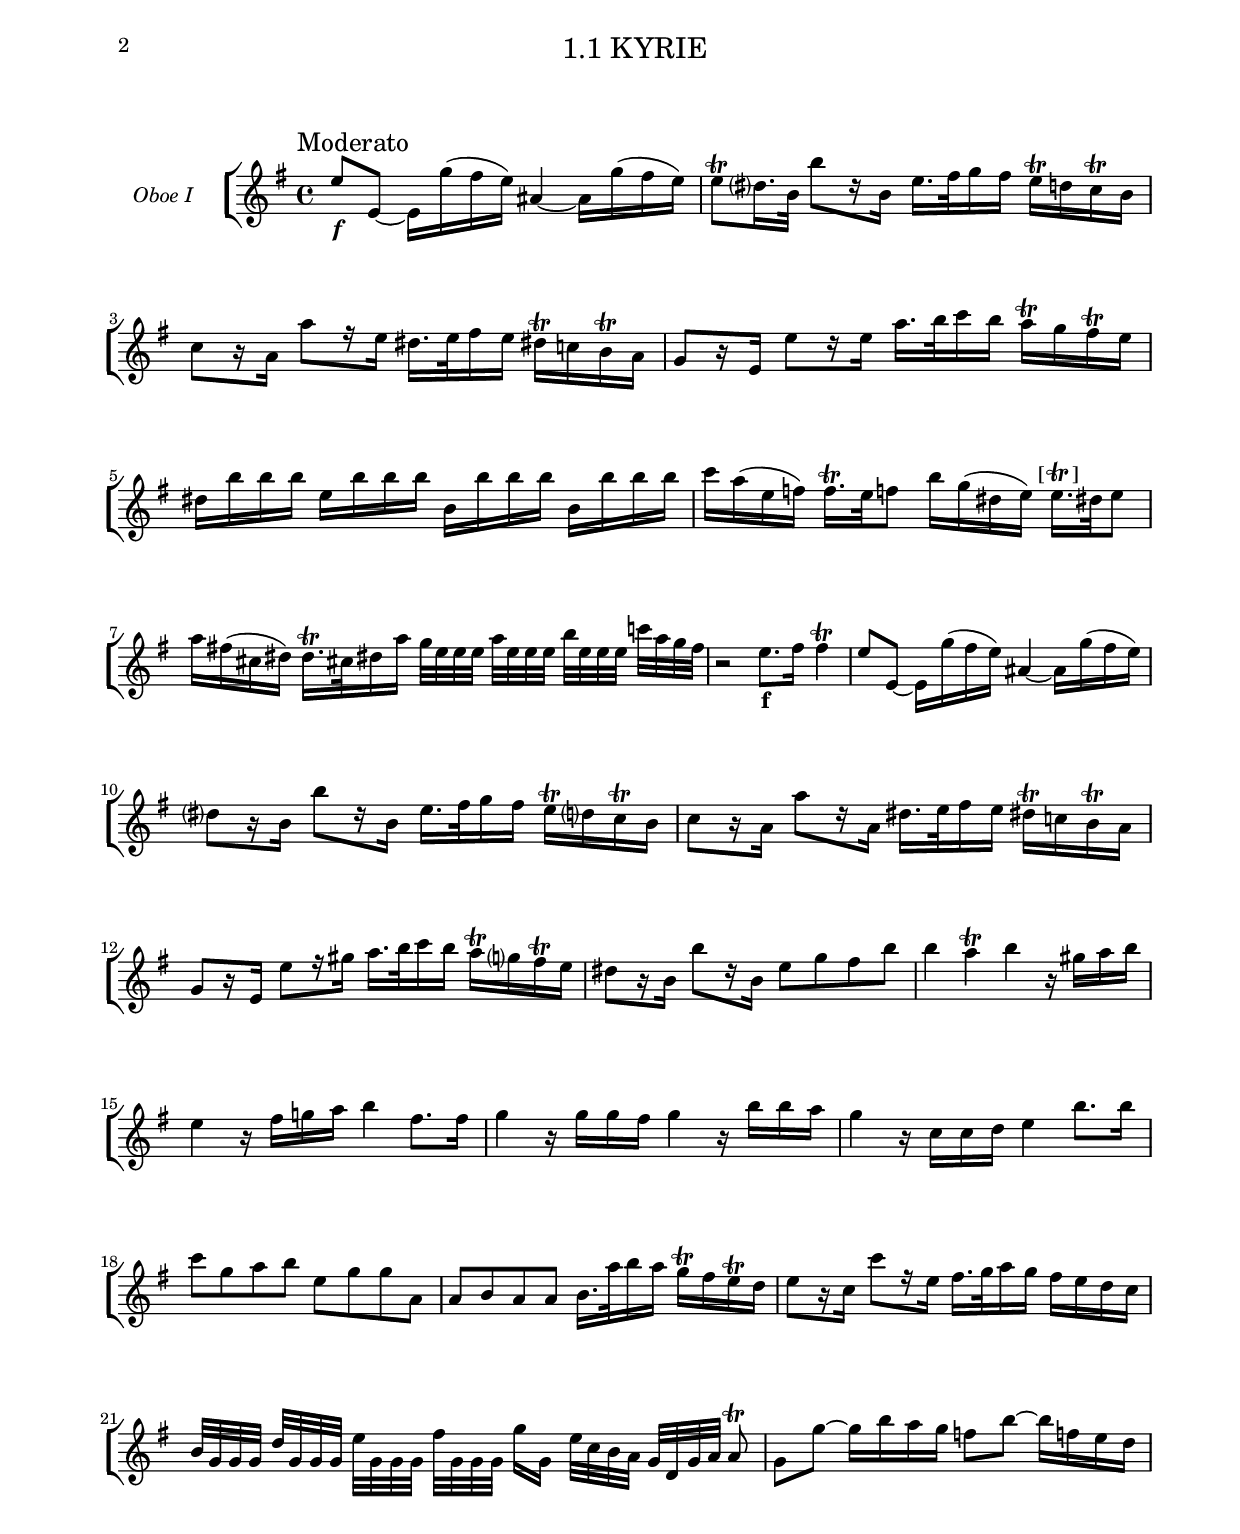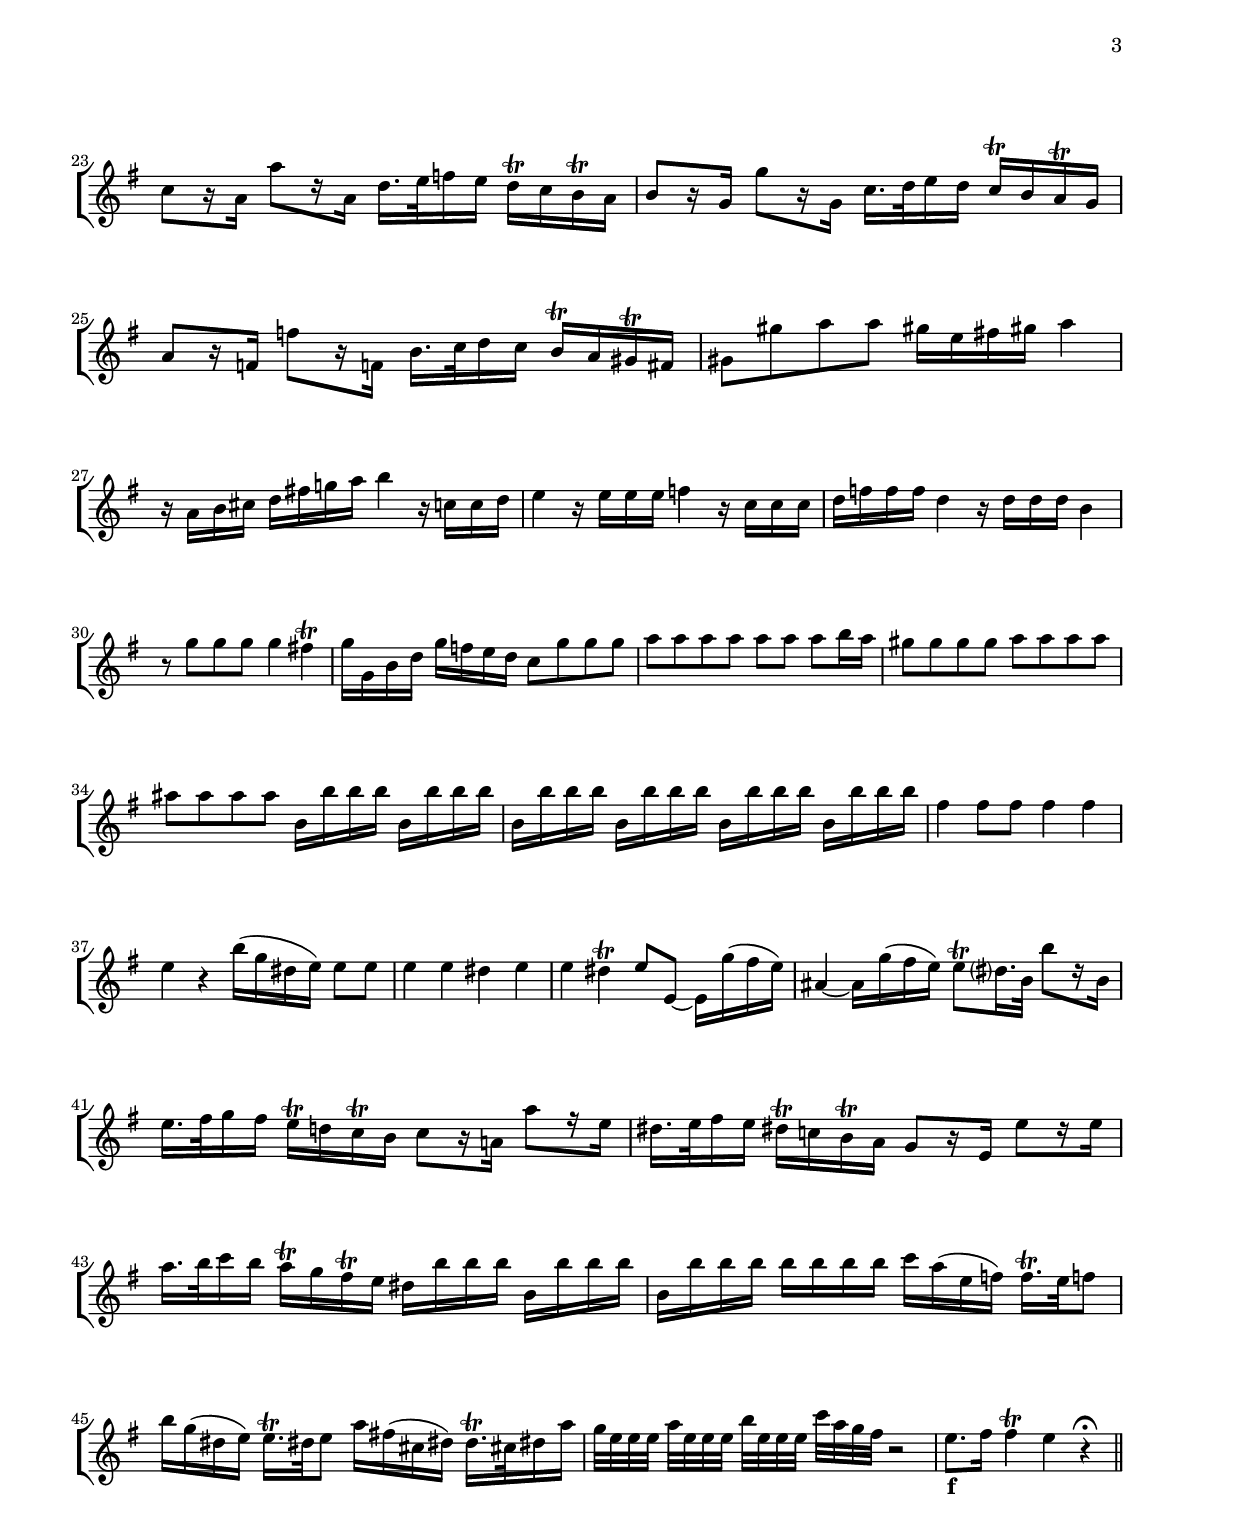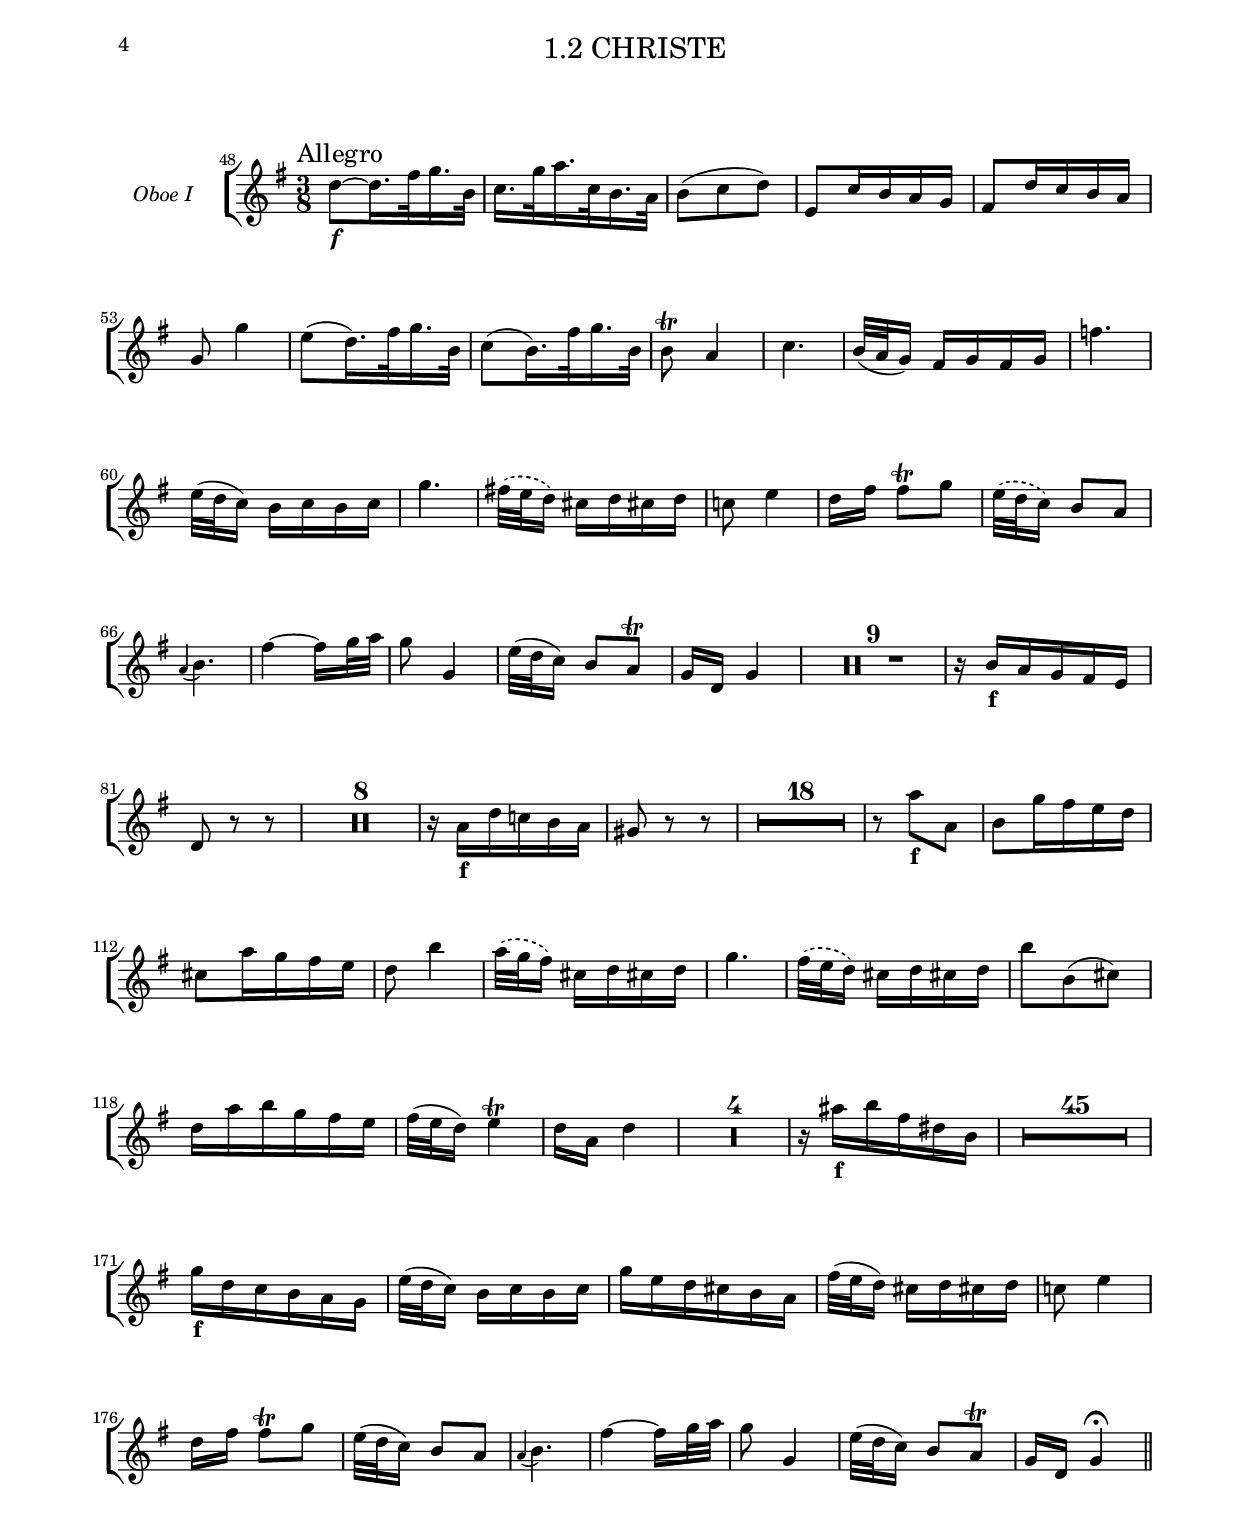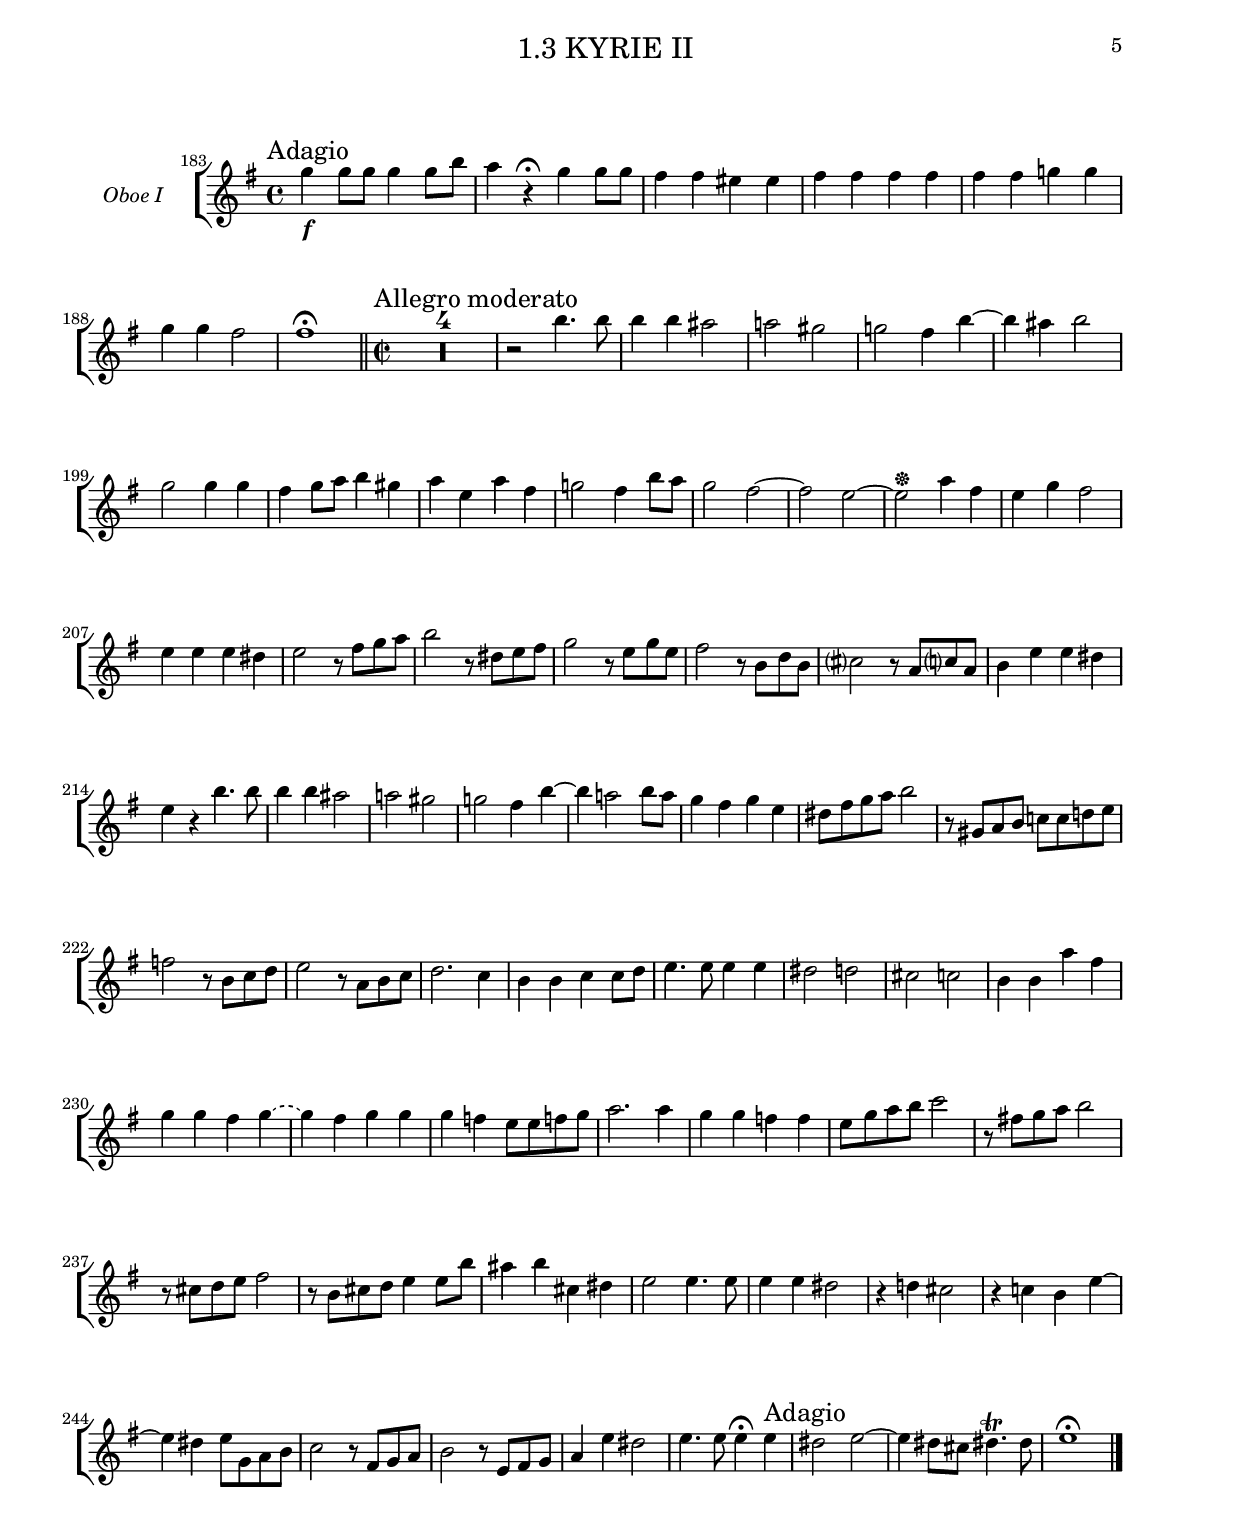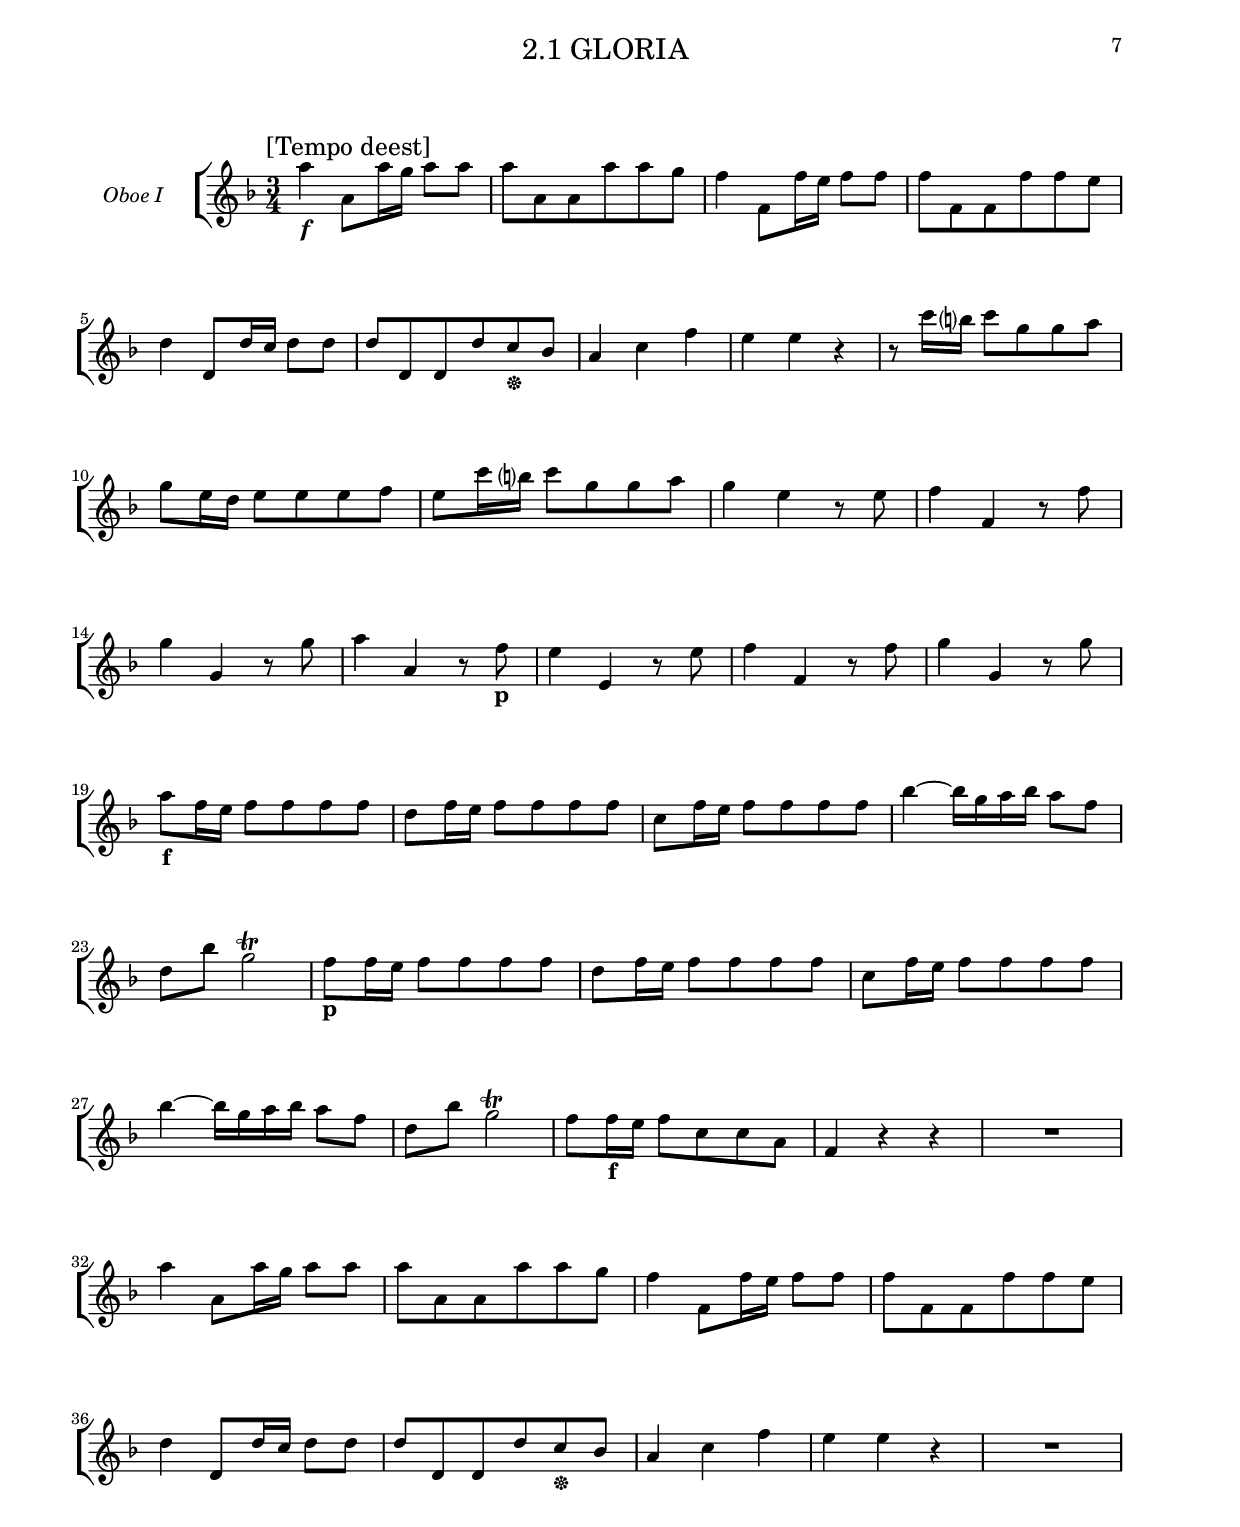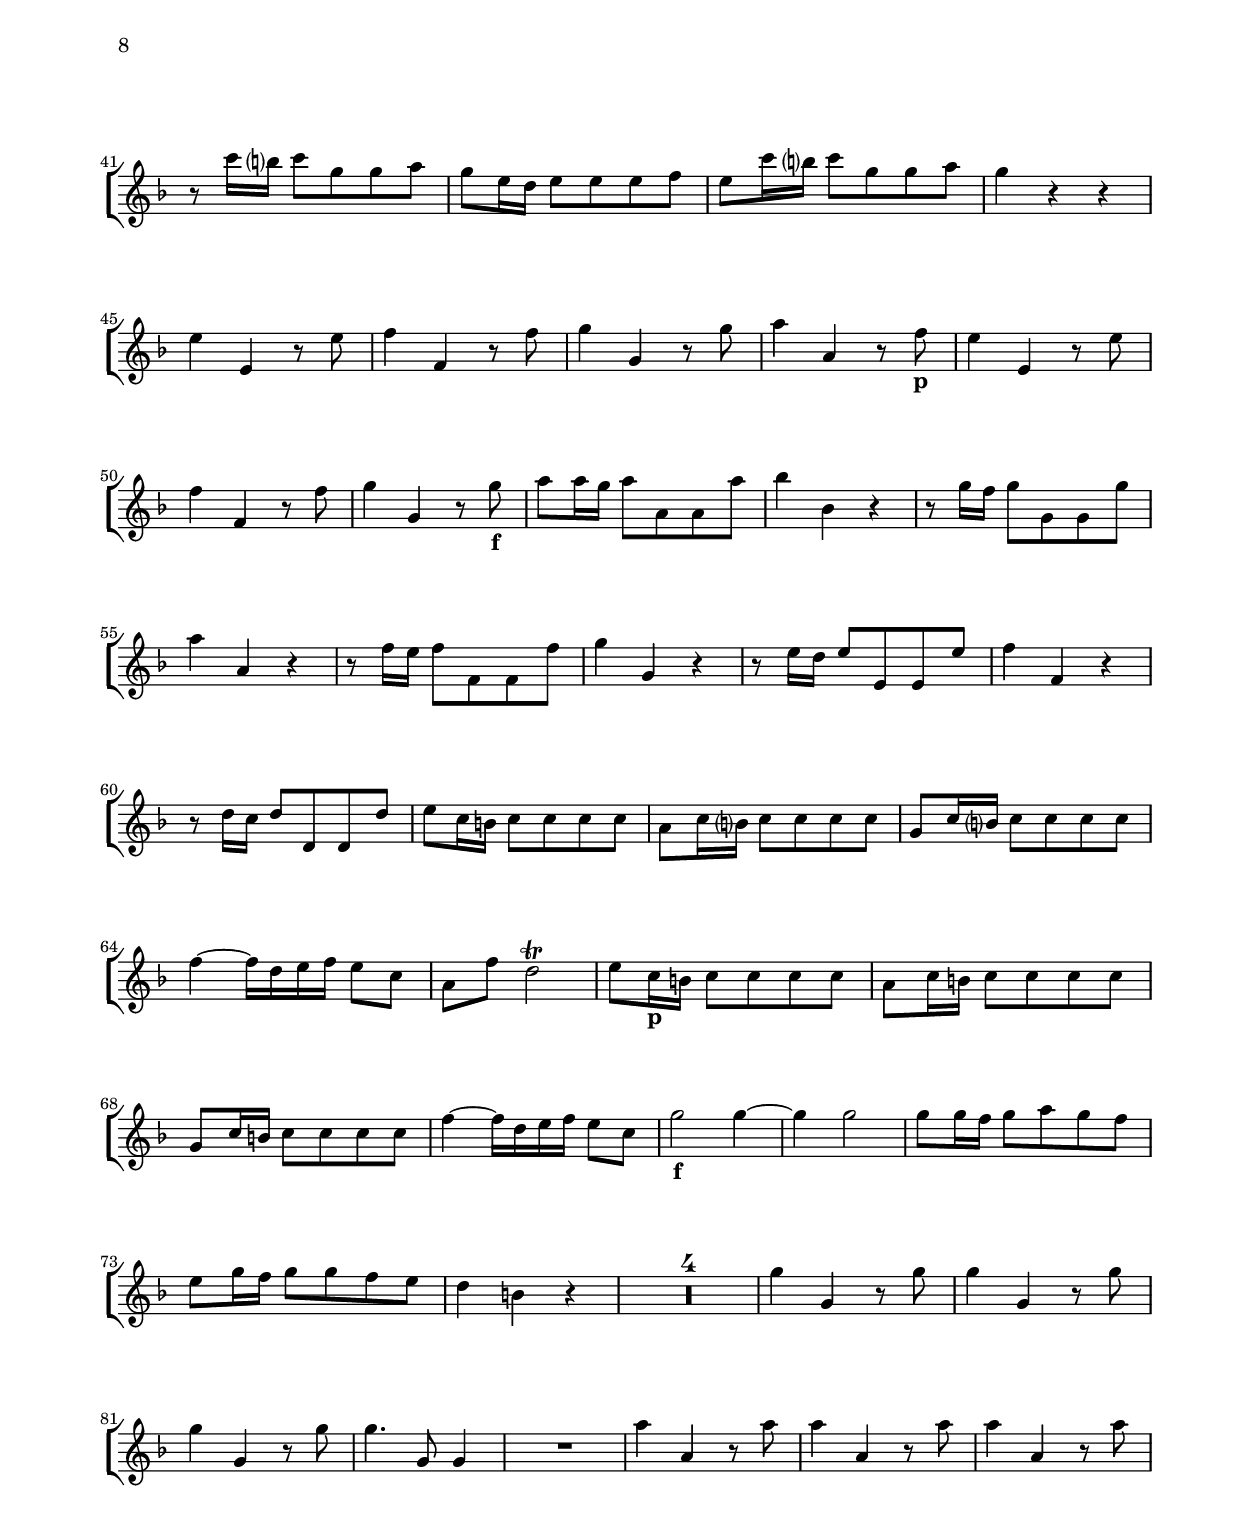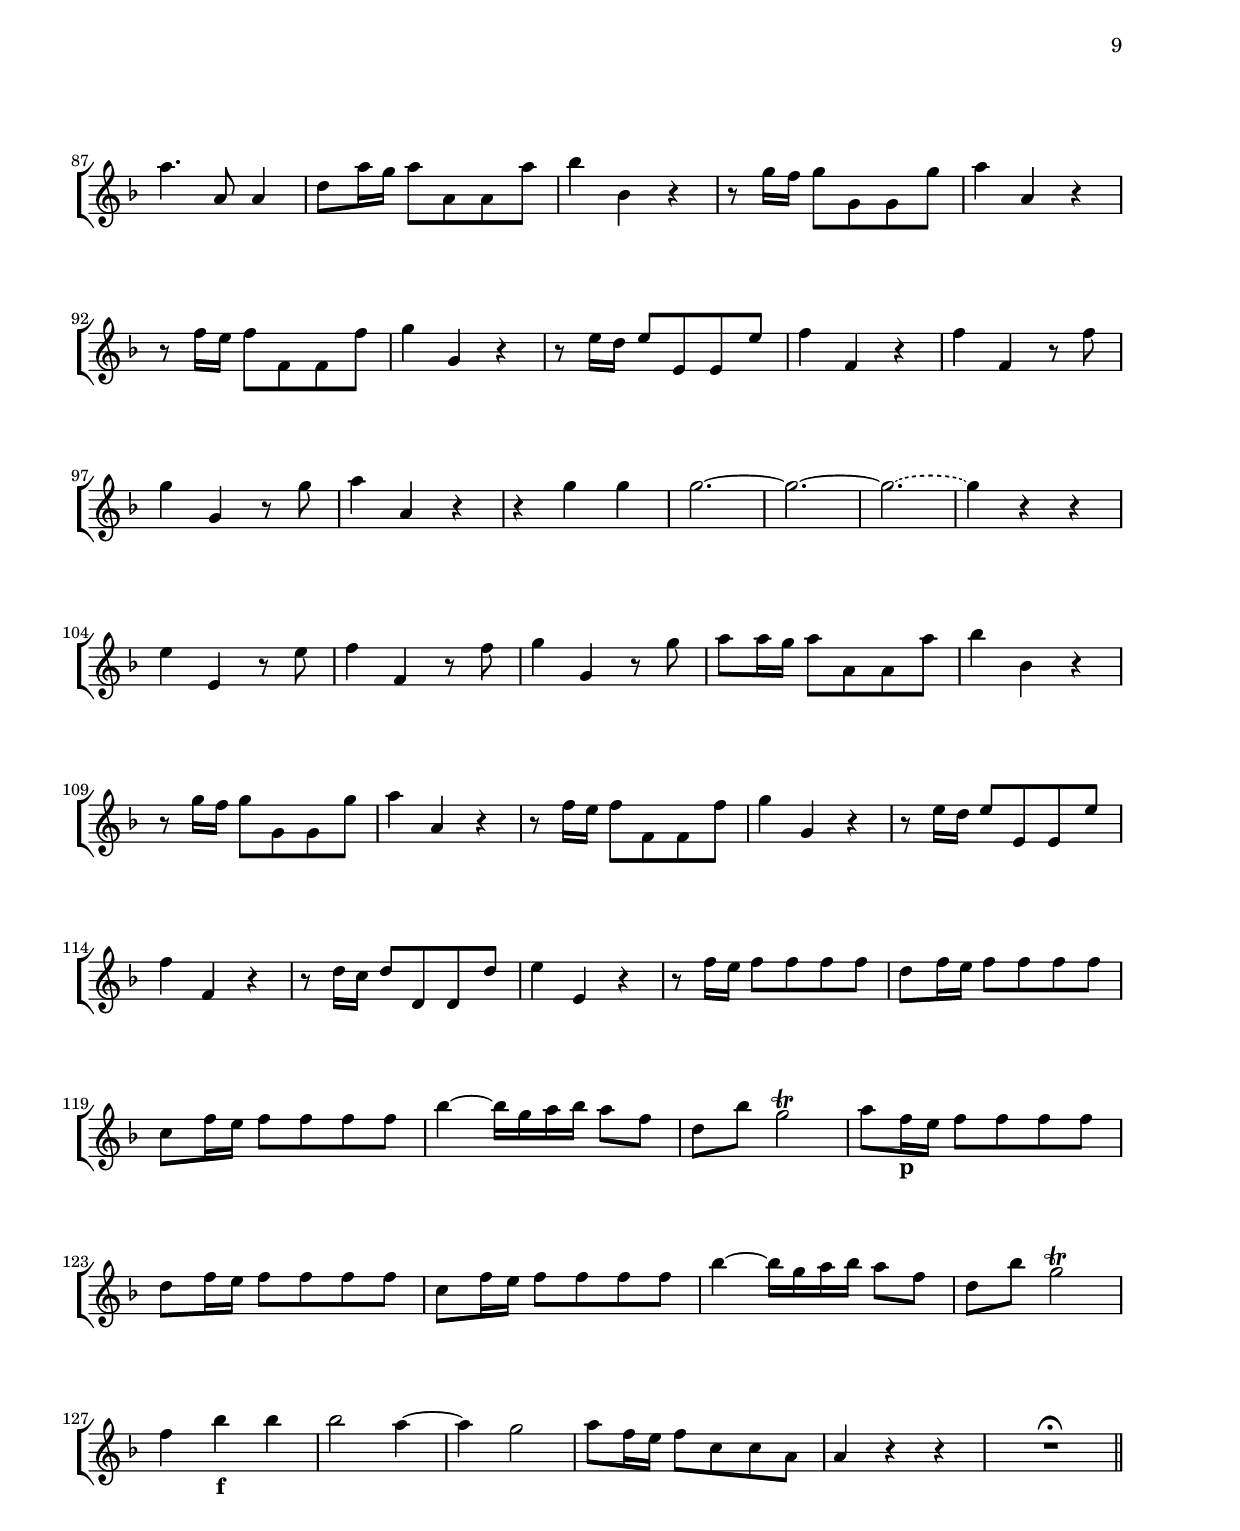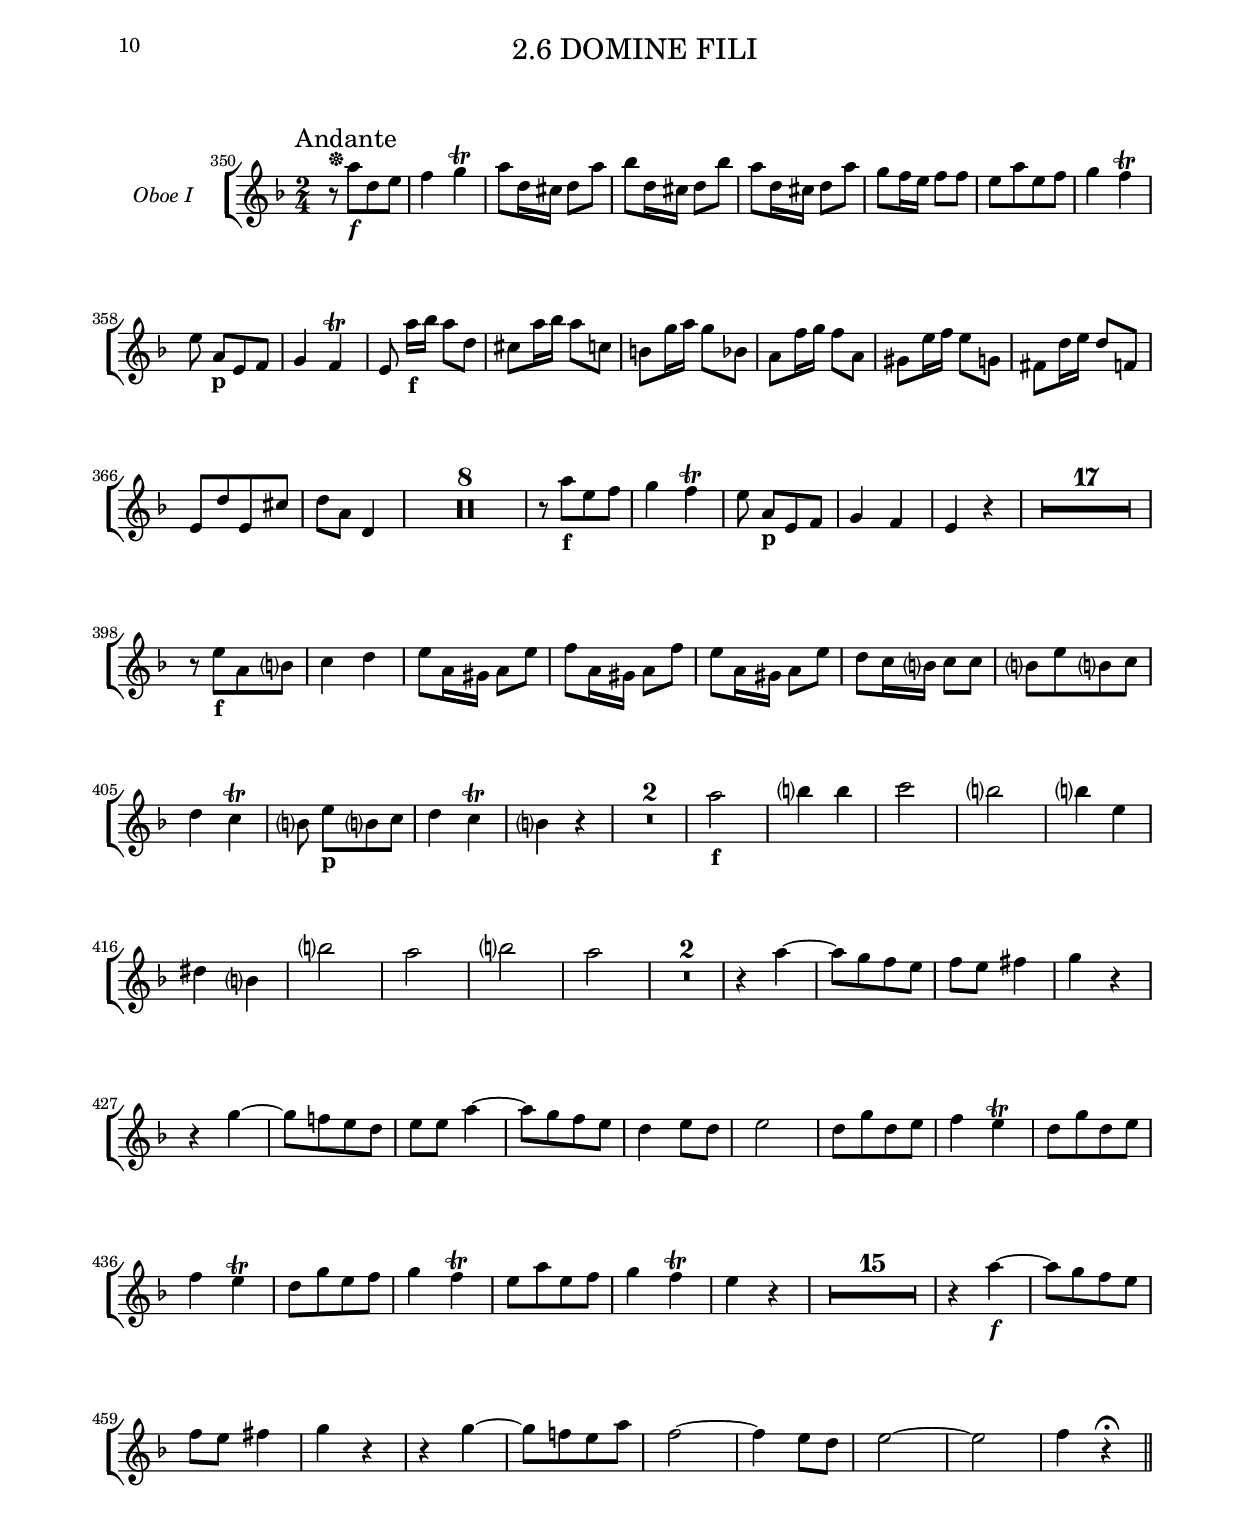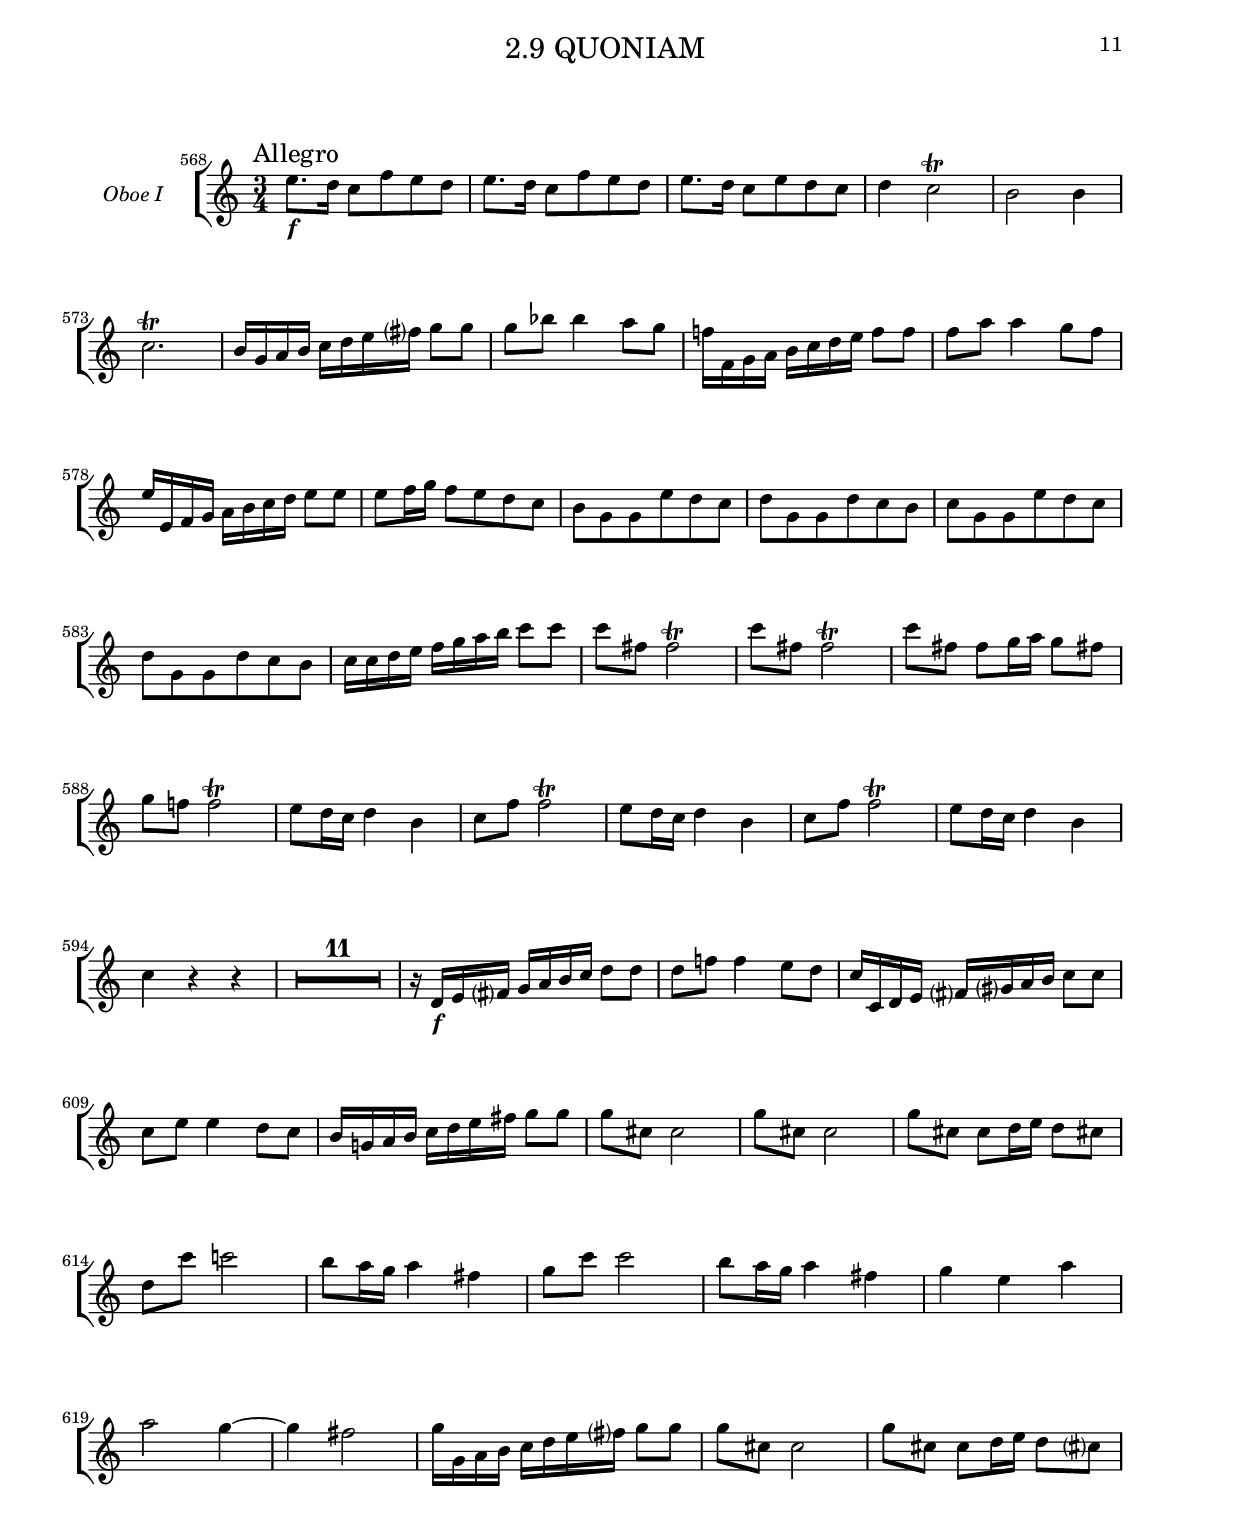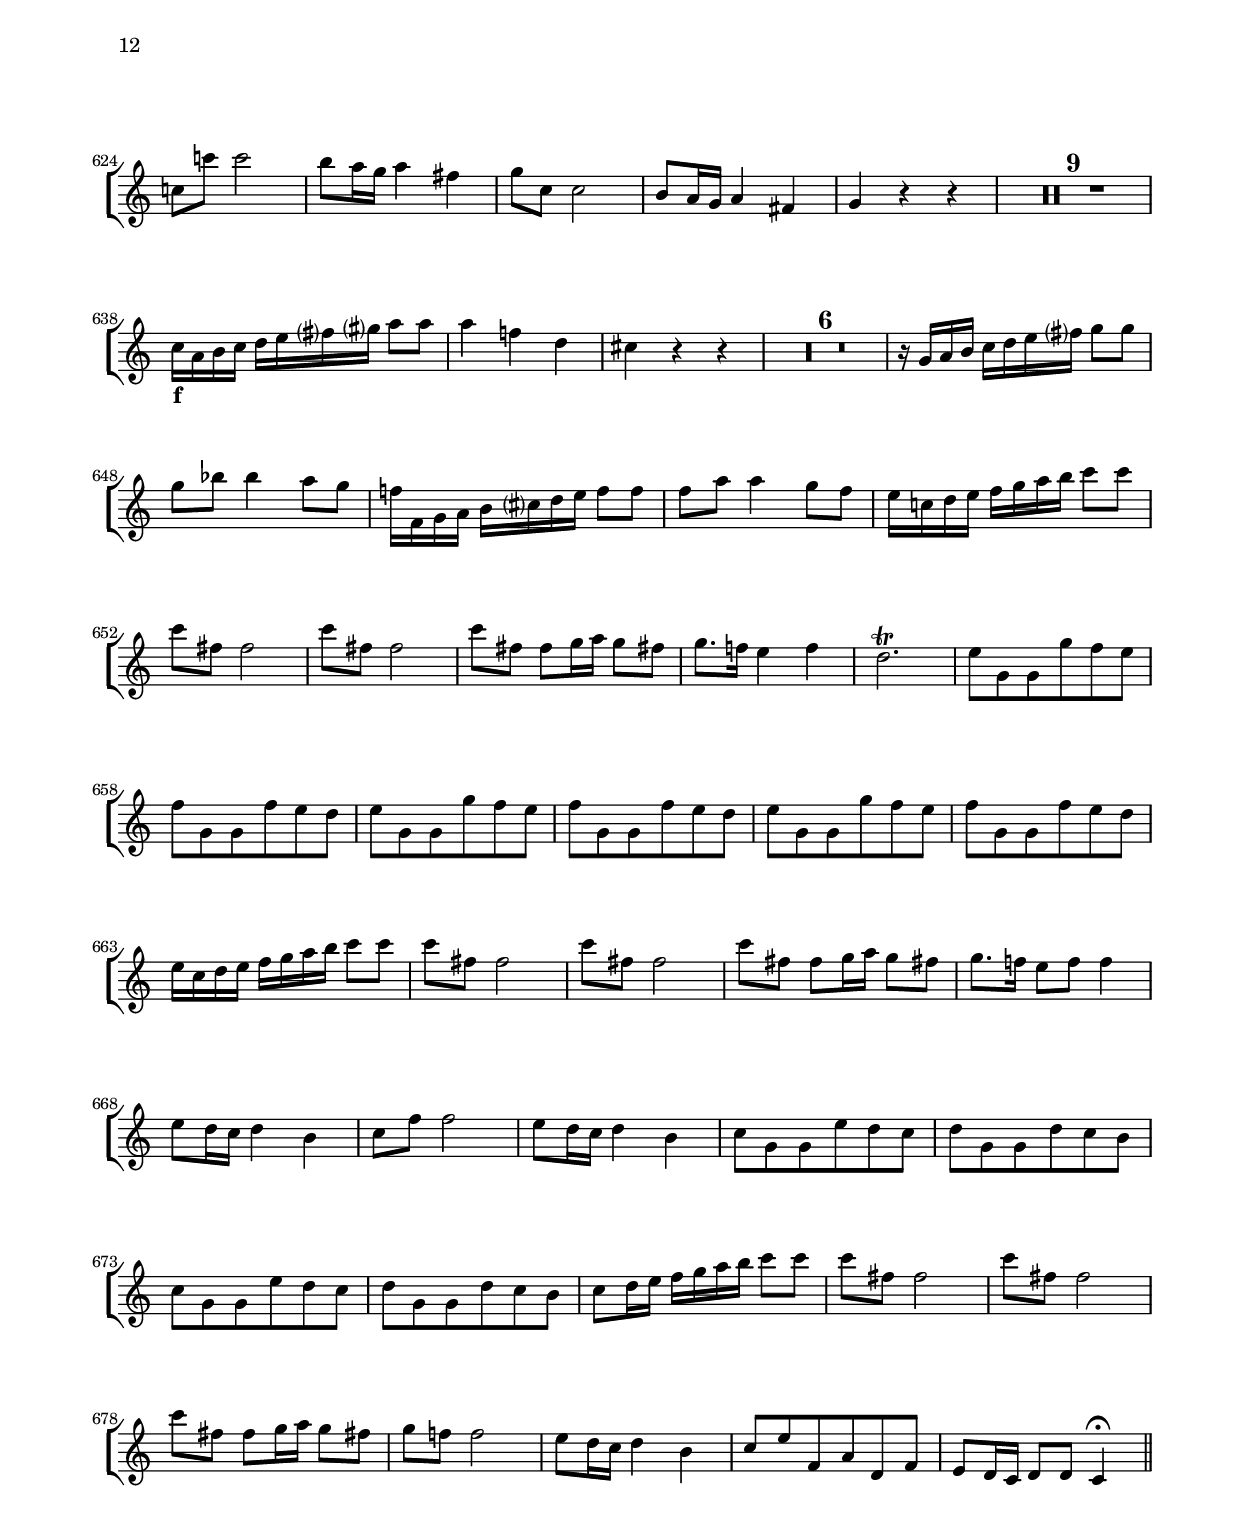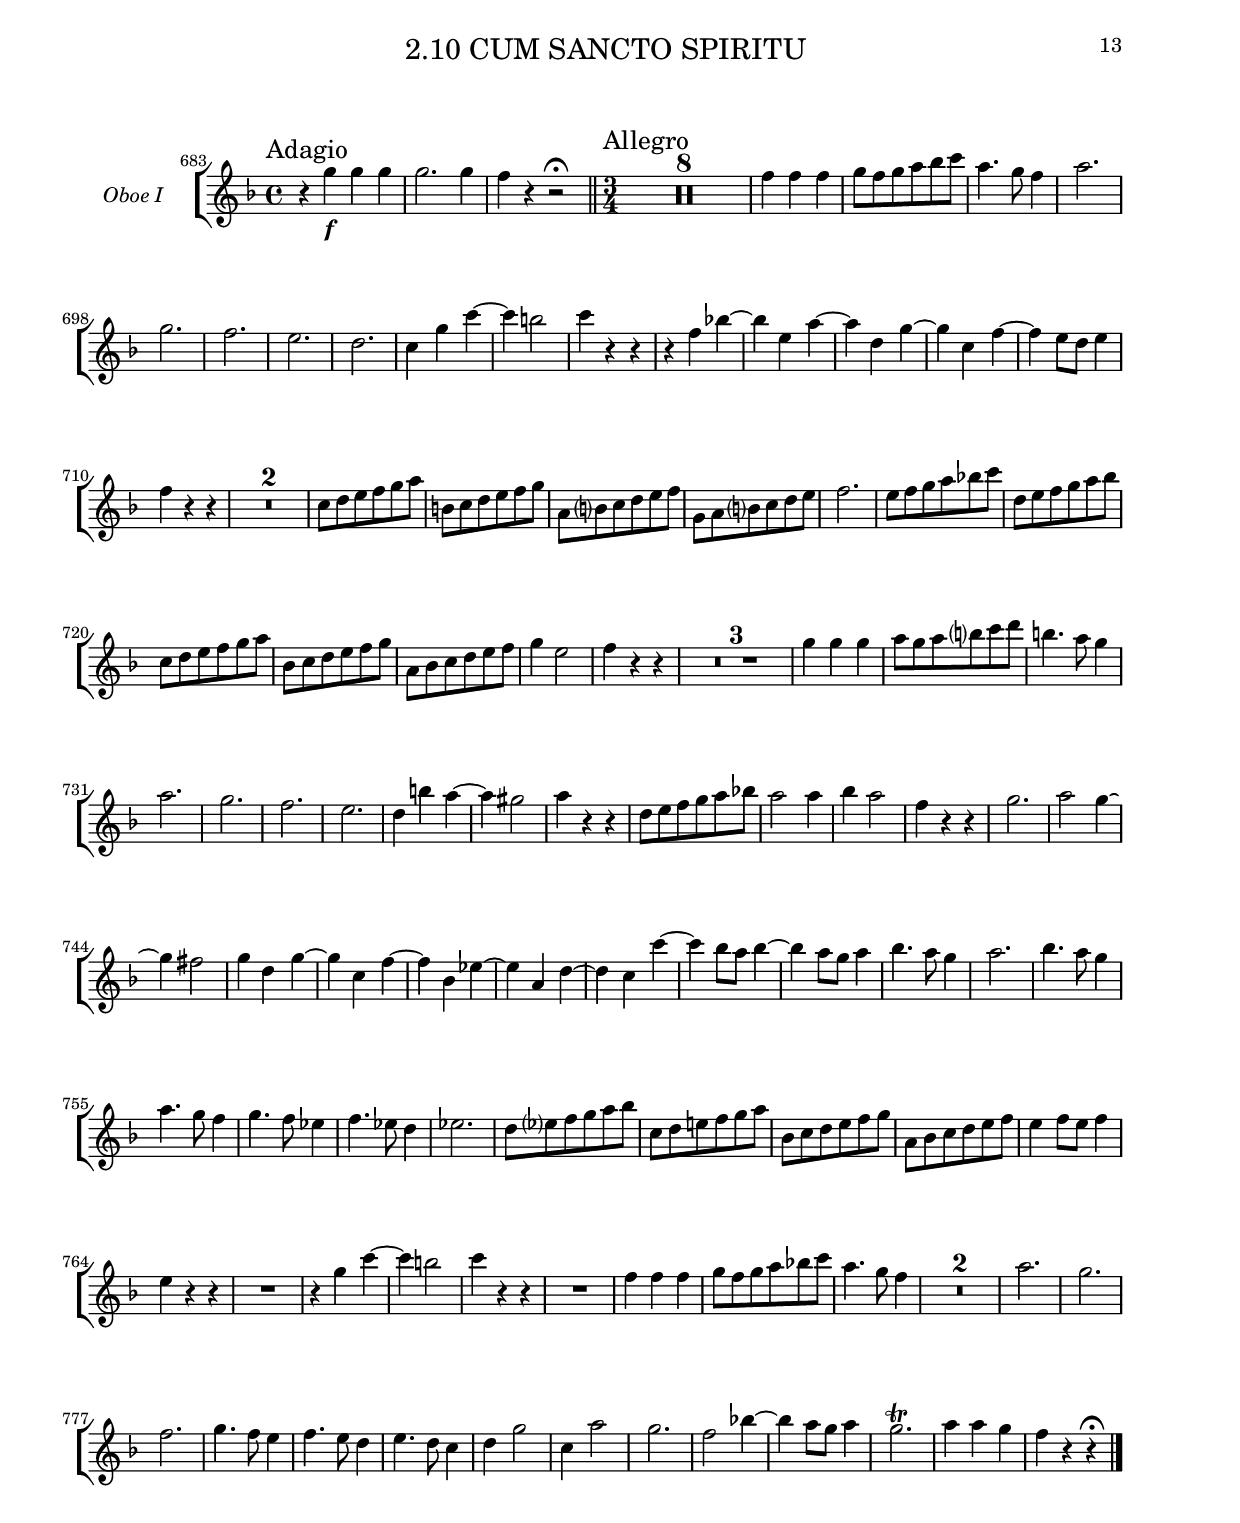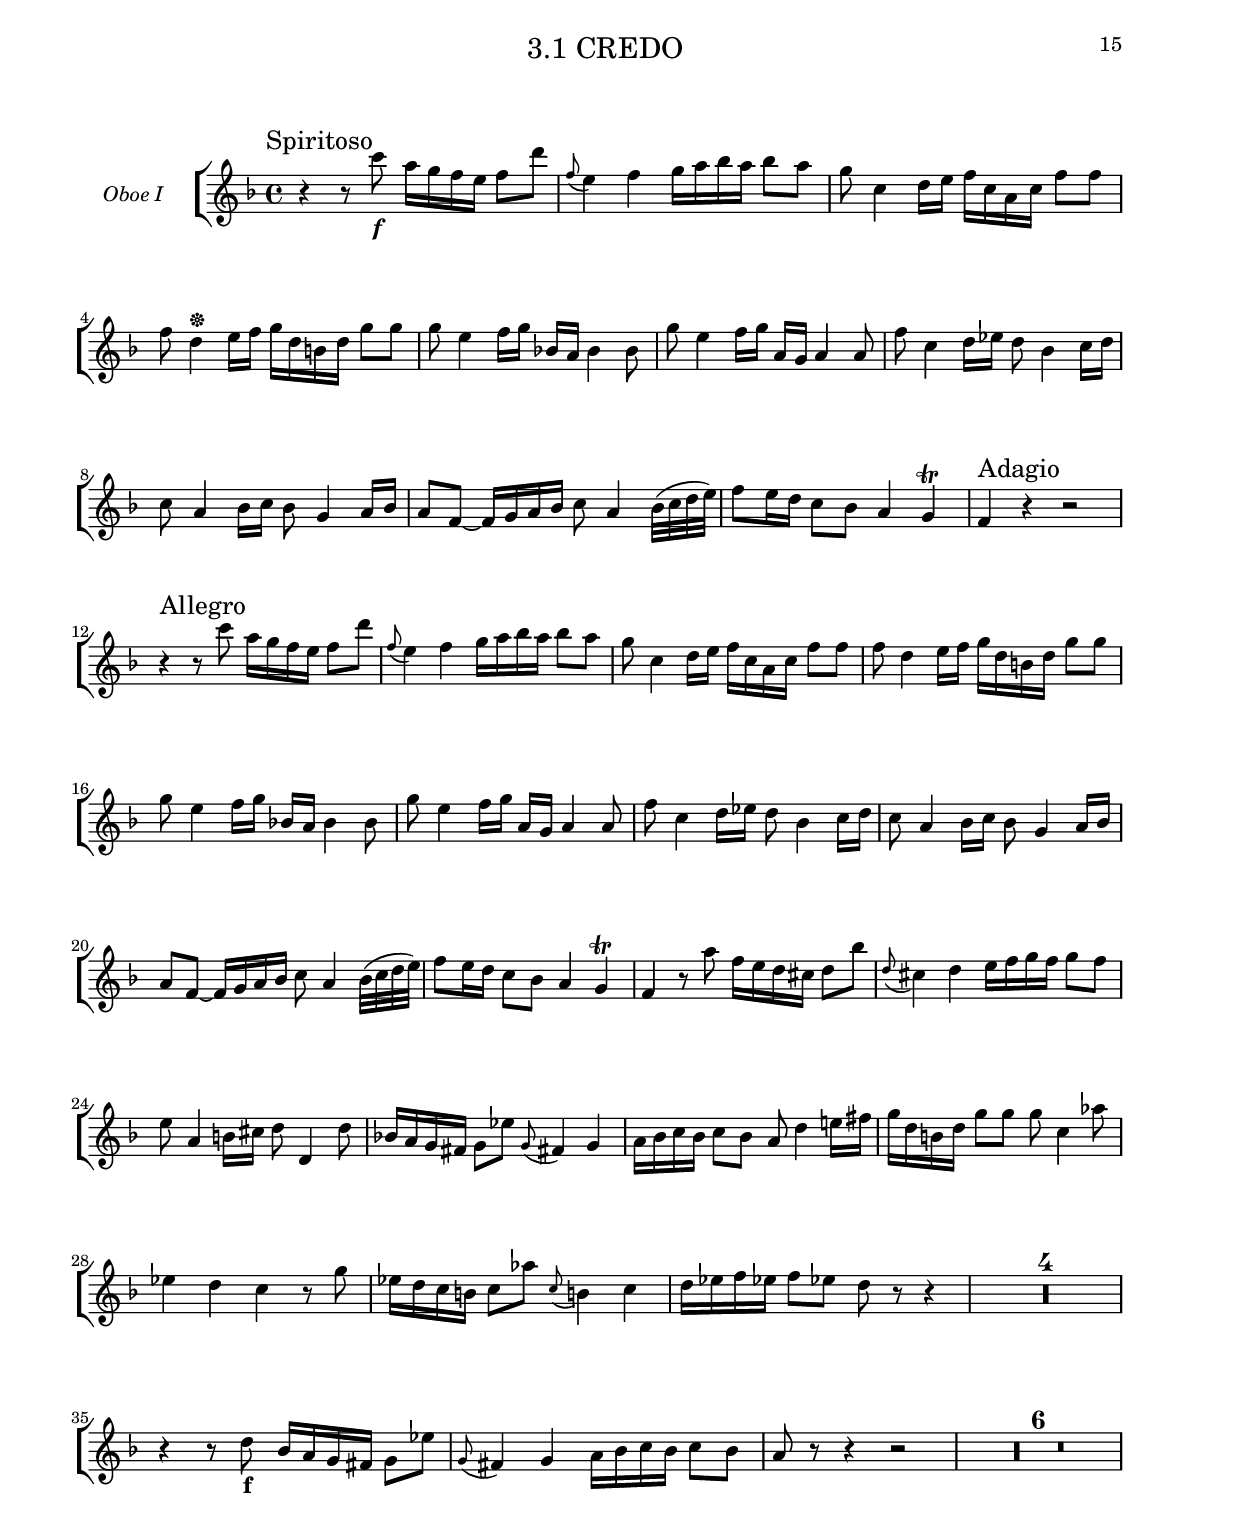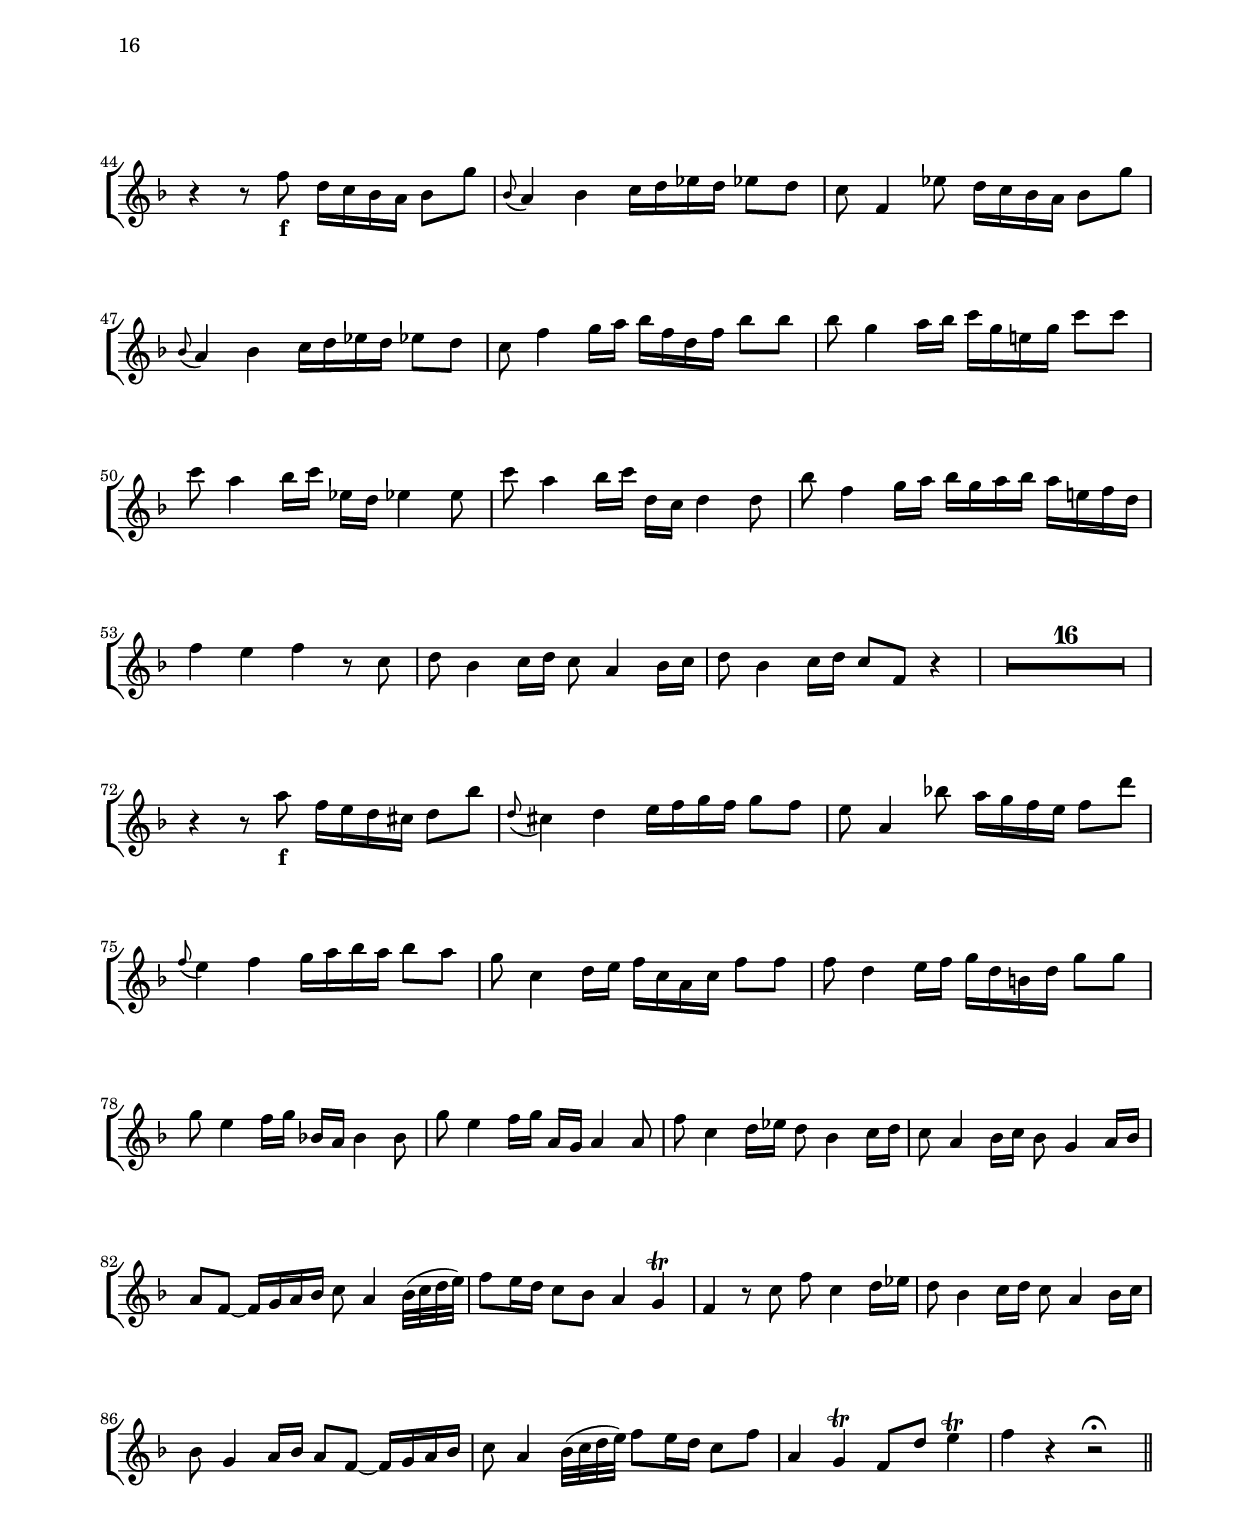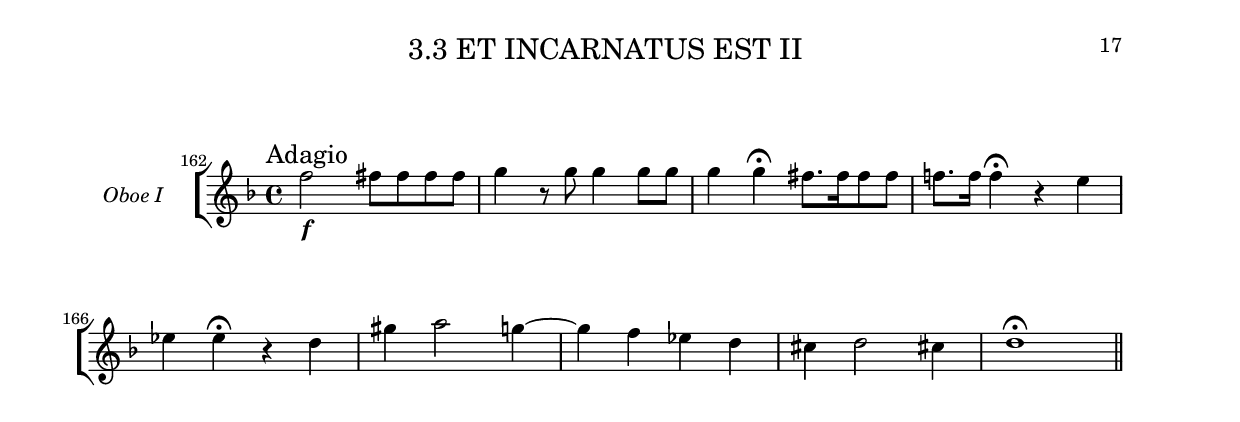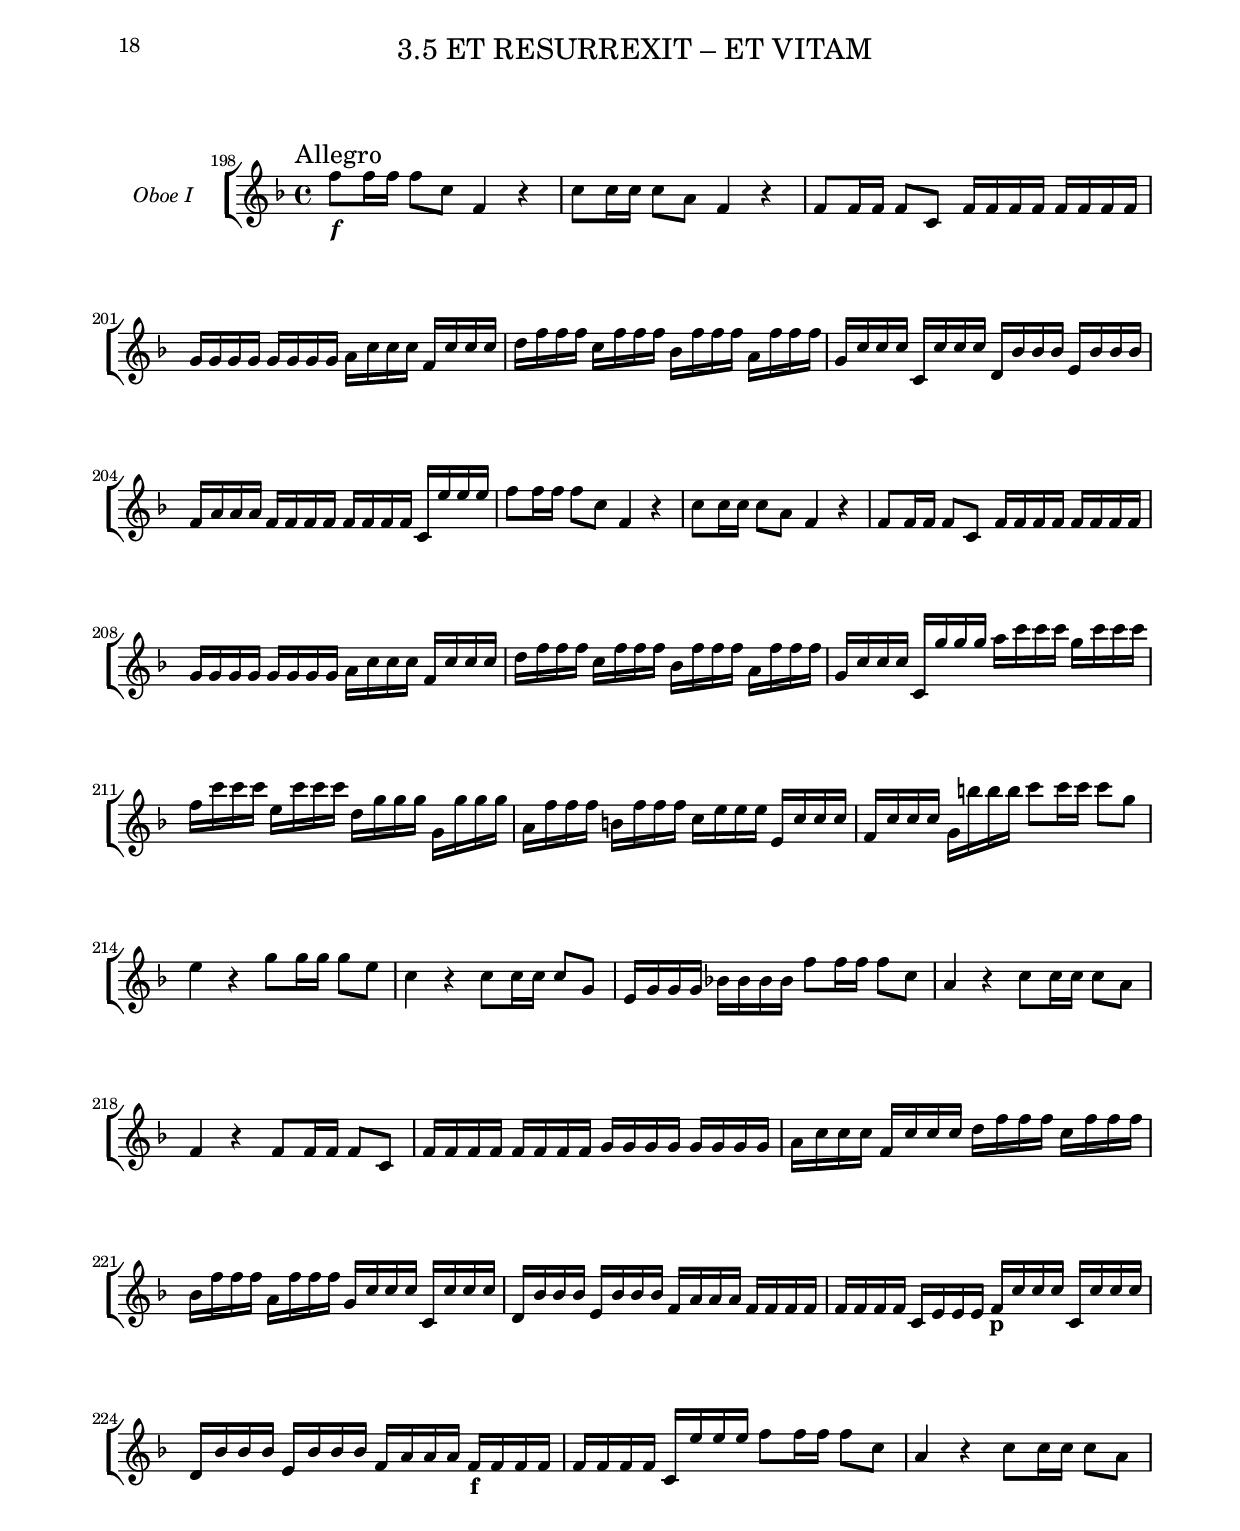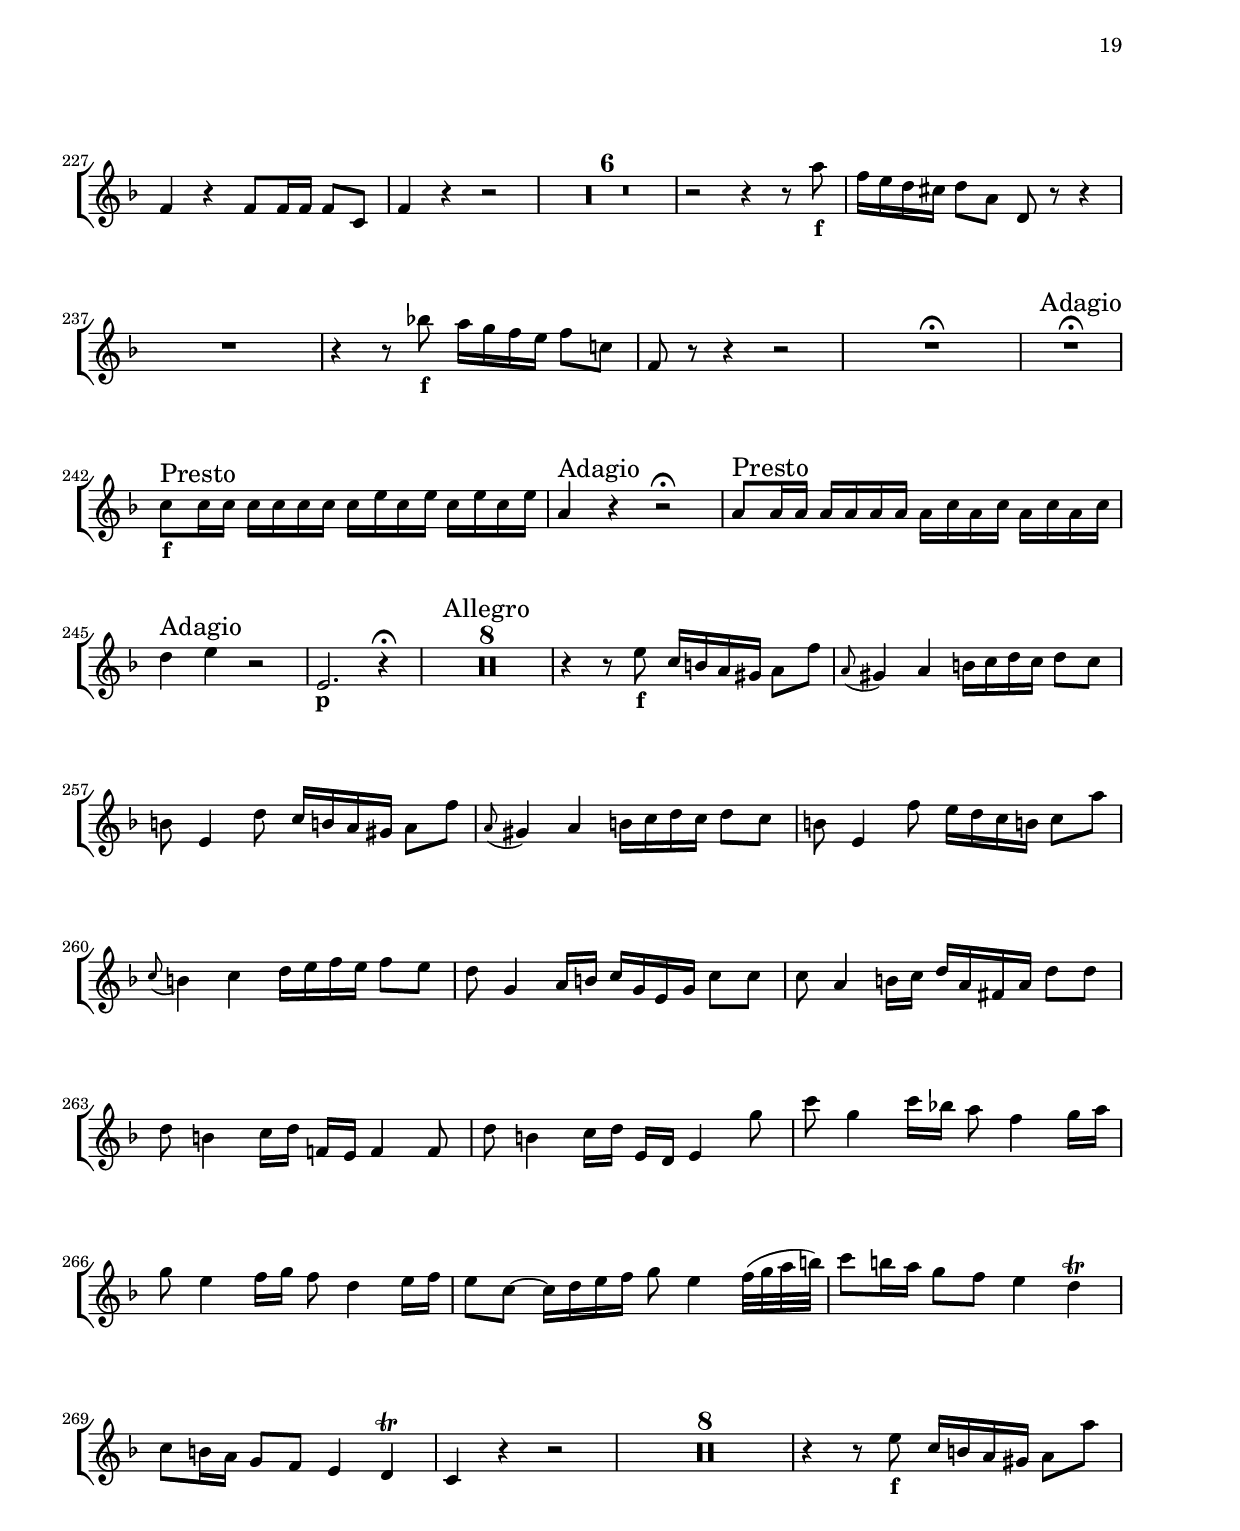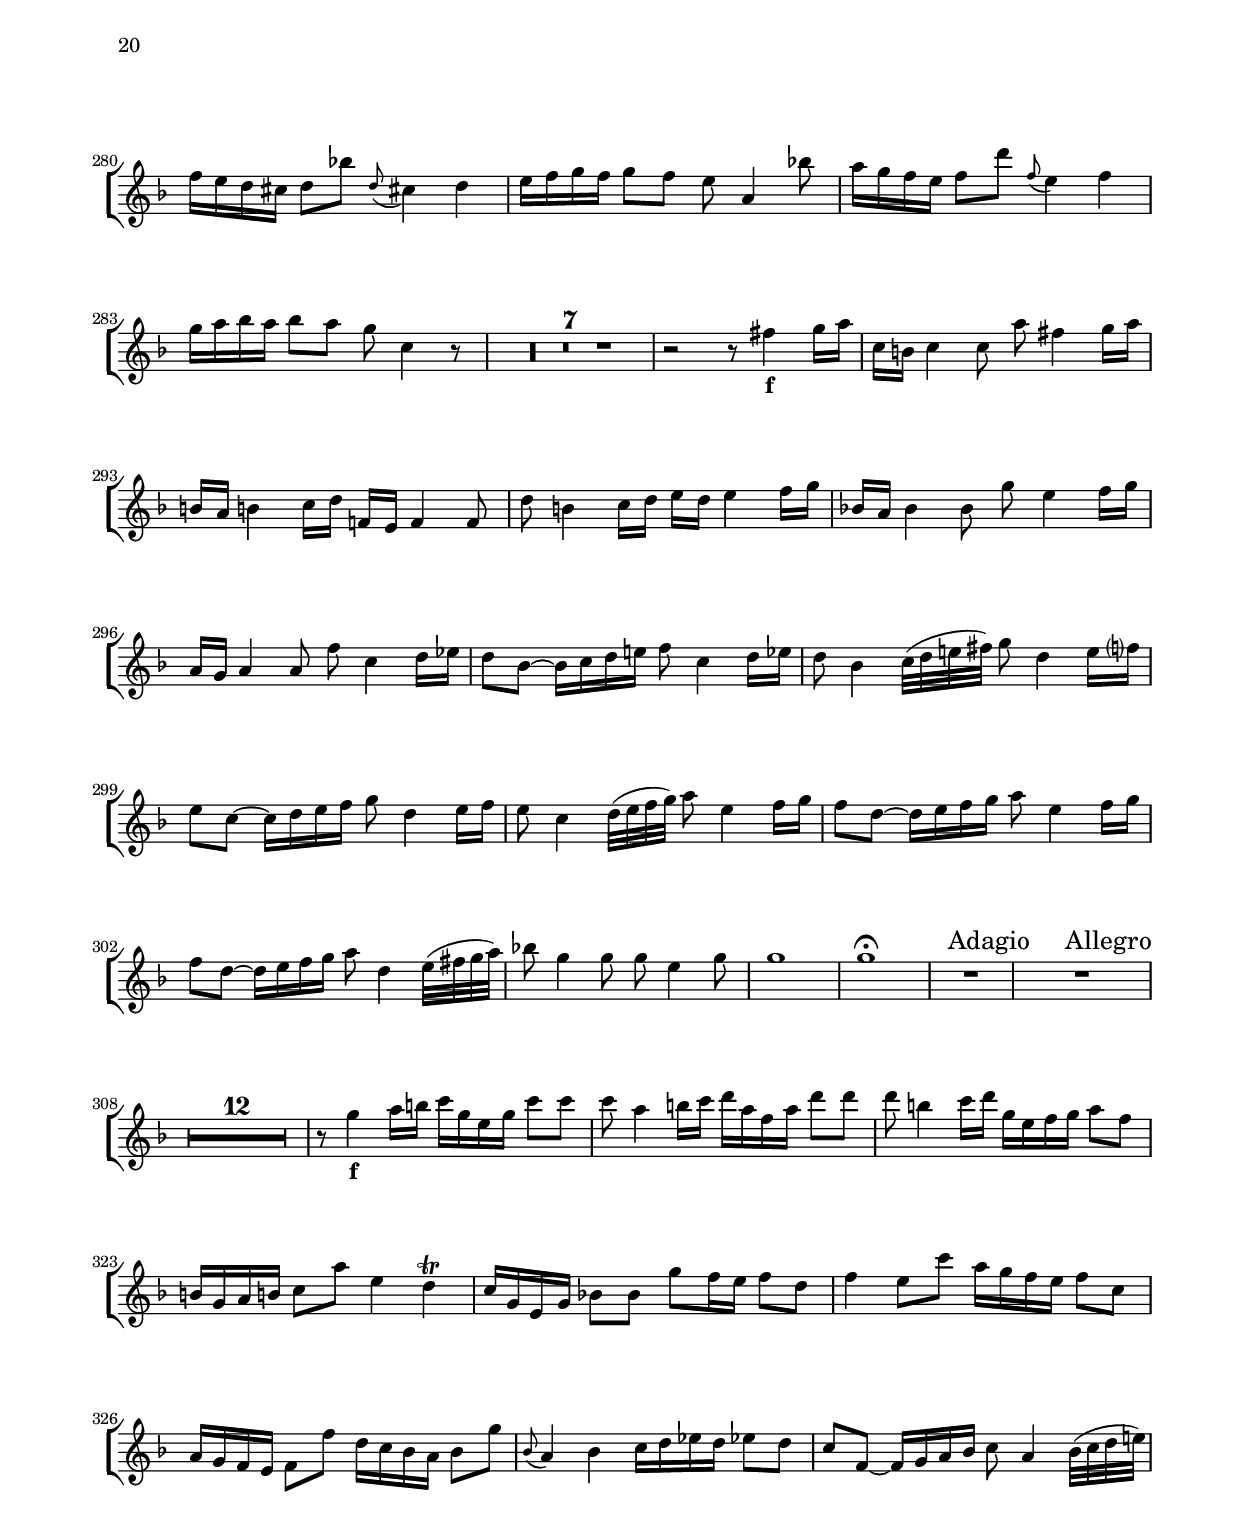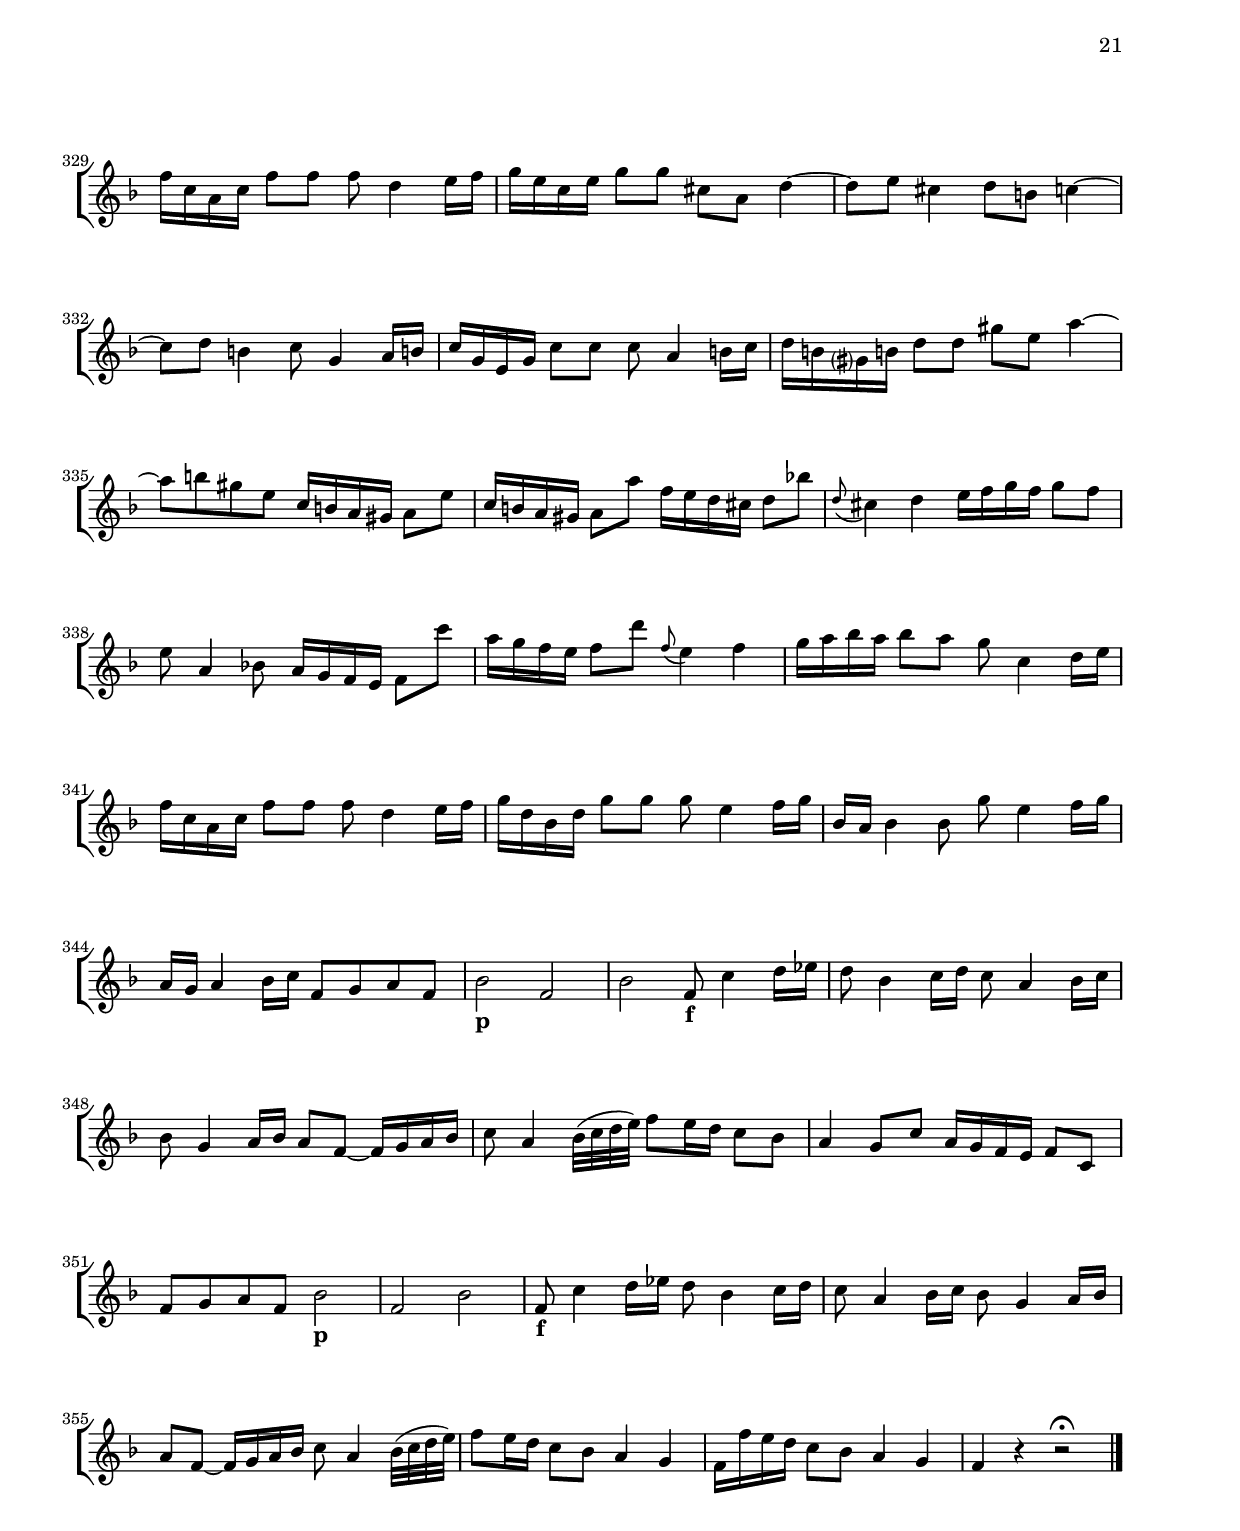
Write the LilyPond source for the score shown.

% (c) 2019 by Wolfgang Esser-Skala.
% This file is licensed under the Creative Commons Attribution-NonCommercial-ShareAlike 4.0 International License.
% To view a copy of this license, visit http://creativecommons.org/licenses/by-nc-sa/4.0/.

\version "2.18.0"

\include "../definitions.ly"

\paper {
	#(set-paper-size "a4" 'portrait)
	indent = 2\cm
	top-margin = 1.5\cm
	system-separator-markup = ##f
	system-system-spacing =
    #'((basic-distance . 17)
       (minimum-distance . 17)
       (padding . -100)
       (stretchability . 0))
	
	top-system-spacing =
    #'((basic-distance . 17)
       (minimum-distance . 17)
       (padding . -100)
       (stretchability . 0))
	
	top-markup-spacing =
    #'((basic-distance . 0)
       (minimum-distance . 0)
       (padding . -100)
       (stretchability . 0))
		
	markup-system-spacing =
    #'((basic-distance . 17)
       (minimum-distance . 17)
       (padding . -100)
       (stretchability . 0))
	
	last-bottom-spacing =
    #'((basic-distance . 0)
       (minimum-distance . 0)
       (padding . 0)
       (stretchability . 1.0e7))
	
	systems-per-page = #9
}

#(set-global-staff-size 17.82)


\book {
	\bookpart {
		\paper { evenHeaderMarkup = {} oddHeaderMarkup = {} }
		\partTitle "1" "K Y R I E"
	}
	\bookpart {
		\header {
			movement = "1.1 KYRIE"
		}
		\paper { page-count = #2 }
		\score {
			<<
				\new StaffGroup <<
					\new Staff {
						\set Staff.instrumentName = "Oboe I"
						\KyrieOboeI
					}
				>>
			>>
		}
	}
	\bookpart {
		\header {
			movement = "1.2 CHRISTE"
		}
		\paper { page-count = #1 }
		\score {
			<<
				\new StaffGroup <<
					\new Staff {
						\set Staff.instrumentName = "Oboe I"
						\ChristeOboeI
					}
				>>
			>>
		}
	}
	\bookpart {
		\header {
			movement = "1.3 KYRIE II"
		}
		\paper { page-count = #1 }
		\score {
			<<
				\new StaffGroup <<
					\new Staff {
						\set Staff.instrumentName = "Oboe I"
						\KyrieIIOboeI
					}
				>>
			>>
		}
	}
	\bookpart {
		\paper { evenHeaderMarkup = {} oddHeaderMarkup = {} }
		\partTitle "2" "G L O R I A"
	}
	\bookpart {
		\header {
			movement = "2.1 GLORIA"
		}
		\score {
			<<
				\new StaffGroup <<
					\new Staff {
						\set Staff.instrumentName = "Oboe I"
						\GloriaOboeI
					}
				>>
			>>
		}
	}
	\bookpart {
		\header {
			movement = "2.6 DOMINE FILI"
		}
		\score {
			<<
				\new StaffGroup <<
					\new Staff {
						\set Staff.instrumentName = "Oboe I"
						\DomineFiliOboeI
					}
				>>
			>>
		}
	}
	\bookpart {
		\header {
			movement = "2.9 QUONIAM"
		}
		\score {
			<<
				\new StaffGroup <<
					\new Staff {
						\set Staff.instrumentName = "Oboe I"
						\QuoniamOboeI
					}
				>>
			>>
		}
	}
	\bookpart {
		\header {
			movement = "2.10 CUM SANCTO SPIRITU"
		}
		\score {
			<<
				\new StaffGroup <<
					\new Staff {
						\set Staff.instrumentName = "Oboe I"
						\CumSanctoOboeI
					}
				>>
			>>
		}
	}
	\bookpart {
		\paper { evenHeaderMarkup = {} oddHeaderMarkup = {} }
		\partTitle "3" "C R E D O"
	}
	\bookpart {
		\header {
			movement = "3.1 CREDO"
		}
		\score {
			<<
				\new StaffGroup <<
					\new Staff {
						\set Staff.instrumentName = "Oboe I"
						\CredoOboeI
					}
				>>
			>>
		}
	}
	\bookpart {
		\header {
			movement = "3.3 ET INCARNATUS EST II"
		}
		\paper { systems-per-page = #2 }
		\score {
			<<
				\new StaffGroup <<
					\new Staff {
						\set Staff.instrumentName = "Oboe I"
						\EtIncarnatusIIOboeI
					}
				>>
			>>
		}
	}
	\bookpart {
		\header {
			movement = "3.5 ET RESURREXIT – ET VITAM"
		}
		\score {
			<<
				\new StaffGroup <<
					\new Staff {
						\set Staff.instrumentName = "Oboe I"
						\EtResurrexitOboeI
					}
				>>
			>>
		}
	}
}